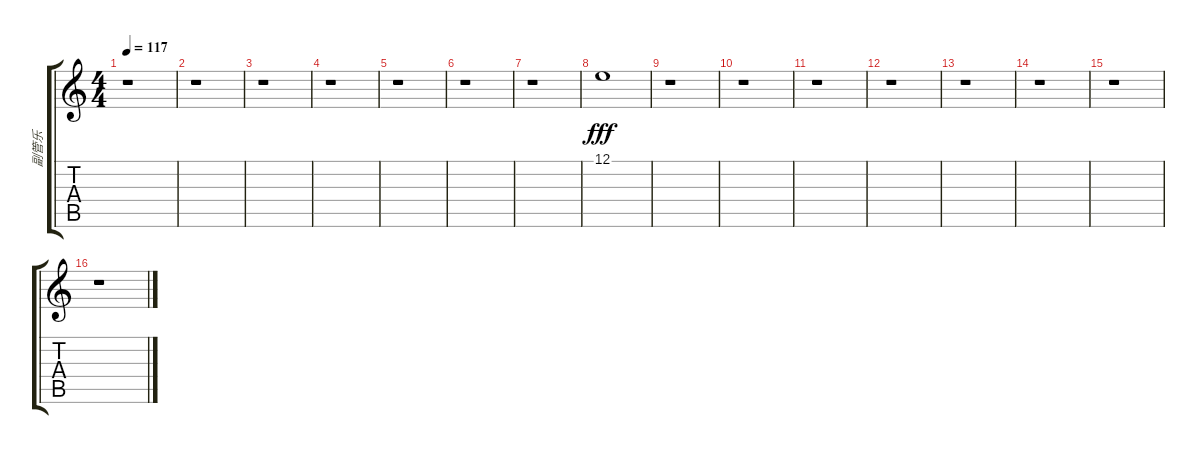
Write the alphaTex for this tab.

\track ("副管乐" "副管乐") {instrument synthbrass1}
\staff {score tabs}
\tuning (E4 B3 G3 D3 A2 E2) {hide}
\ts (4 4)
\tempo 117
\clef g2
\ks c
r.1{dy fff} |
r.1 |
r.1 |
r.1 |
r.1 |
r.1 |
r.1 |
12.1.1{instrument reversecymbal} |
r.1 |
r.1 |
r.1 |
r.1 |
r.1 |
r.1 |
r.1 |
r.1
